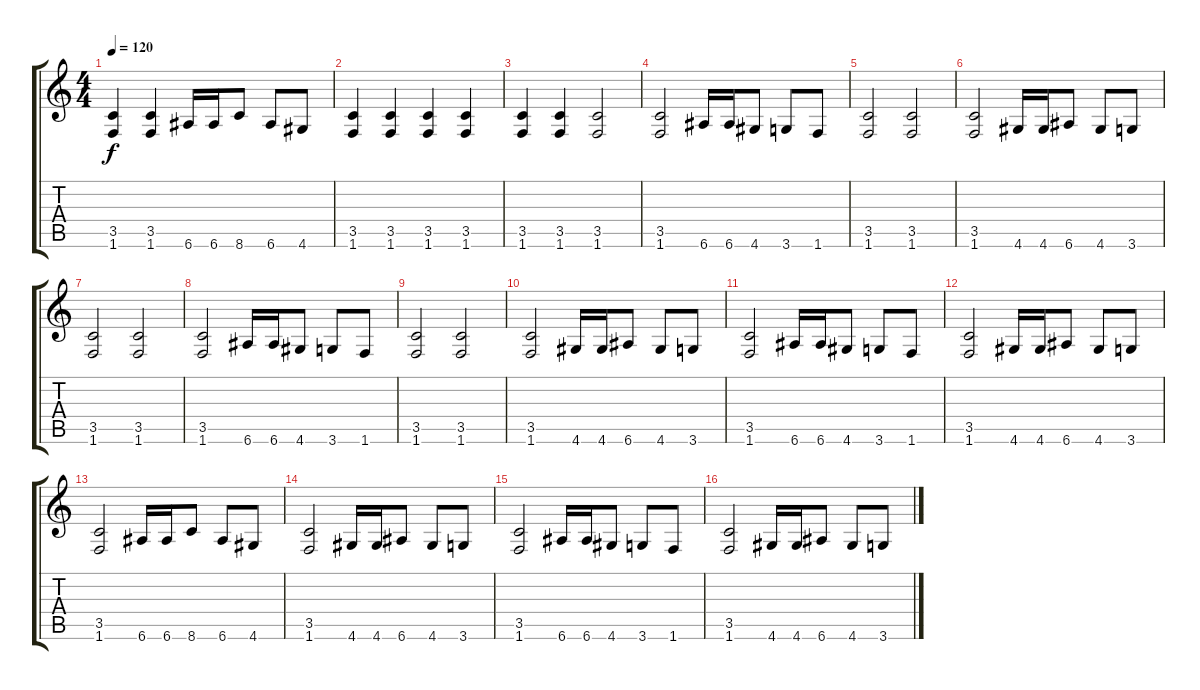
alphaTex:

\track "" {instrument distortionguitar}
\staff {score tabs}
\tuning (E4 B3 G3 D3 A2 E2) {hide}
\ts (4 4)
\tempo 120
\clef g2
\ks c
(3.5 1.6).4{dy f} (3.5 1.6).4 6.6.16 6.6.16 8.6.8 6.6.8 4.6.8 |
(3.5 1.6).4 (3.5 1.6).4 (3.5 1.6).4 (3.5 1.6).4 |
(3.5 1.6).4 (3.5 1.6).4 (3.5 1.6).2 |
(3.5 1.6).2 6.6.16 6.6.16 4.6.8 3.6.8 1.6.8 |
(3.5 1.6).2 (3.5 1.6).2 |
(3.5 1.6).2 4.6.16 4.6.16 6.6.8 4.6.8 3.6.8 |
(3.5 1.6).2 (3.5 1.6).2 |
(3.5 1.6).2 6.6.16 6.6.16 4.6.8 3.6.8 1.6.8 |
(3.5 1.6).2 (3.5 1.6).2 |
(3.5 1.6).2 4.6.16 4.6.16 6.6.8 4.6.8 3.6.8 |
(3.5 1.6).2 6.6.16 6.6.16 4.6.8 3.6.8 1.6.8 |
(3.5 1.6).2 4.6.16 4.6.16 6.6.8 4.6.8 3.6.8 |
(3.5 1.6).2 6.6.16 6.6.16 8.6.8 6.6.8 4.6.8 |
(3.5 1.6).2 4.6.16 4.6.16 6.6.8 4.6.8 3.6.8 |
(3.5 1.6).2 6.6.16 6.6.16 4.6.8 3.6.8 1.6.8 |
(3.5 1.6).2 4.6.16 4.6.16 6.6.8 4.6.8 3.6.8
